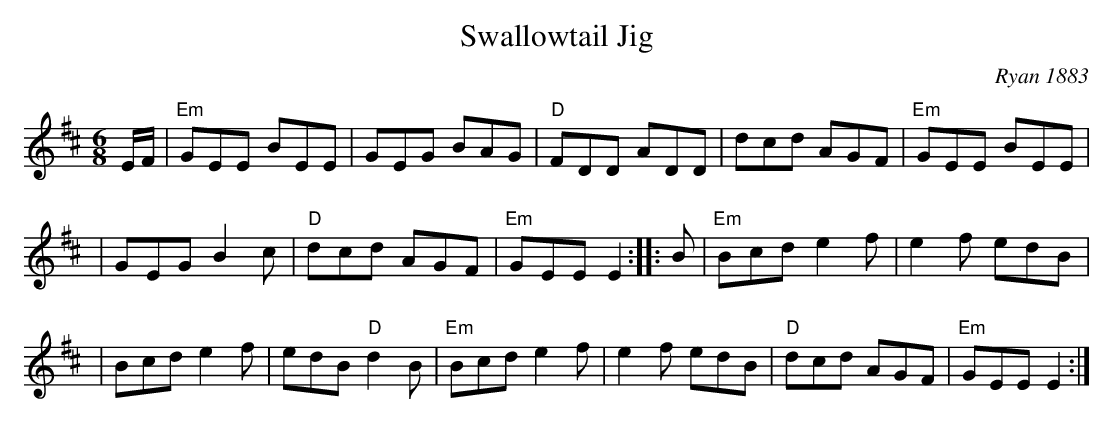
X:1
T: Swallowtail Jig
O: Ryan 1883
M: 6/8
L: 1/8
K: EDor
E/F/ \
| "Em"GEE BEE \
| GEG BAG \
| "D"FDD ADD \
| dcd AGF \
| "Em"GEE BEE |
| GEG B2c \
| "D"dcd AGF \
| "Em"GEE E2 :: B \
| "Em"Bcd e2f \
| e2f edB |
| Bcd e2f \
| edB "D"d2B \
| "Em"Bcd e2f \
| e2f edB \
| "D"dcd AGF \
| "Em"GEE E2 :|
